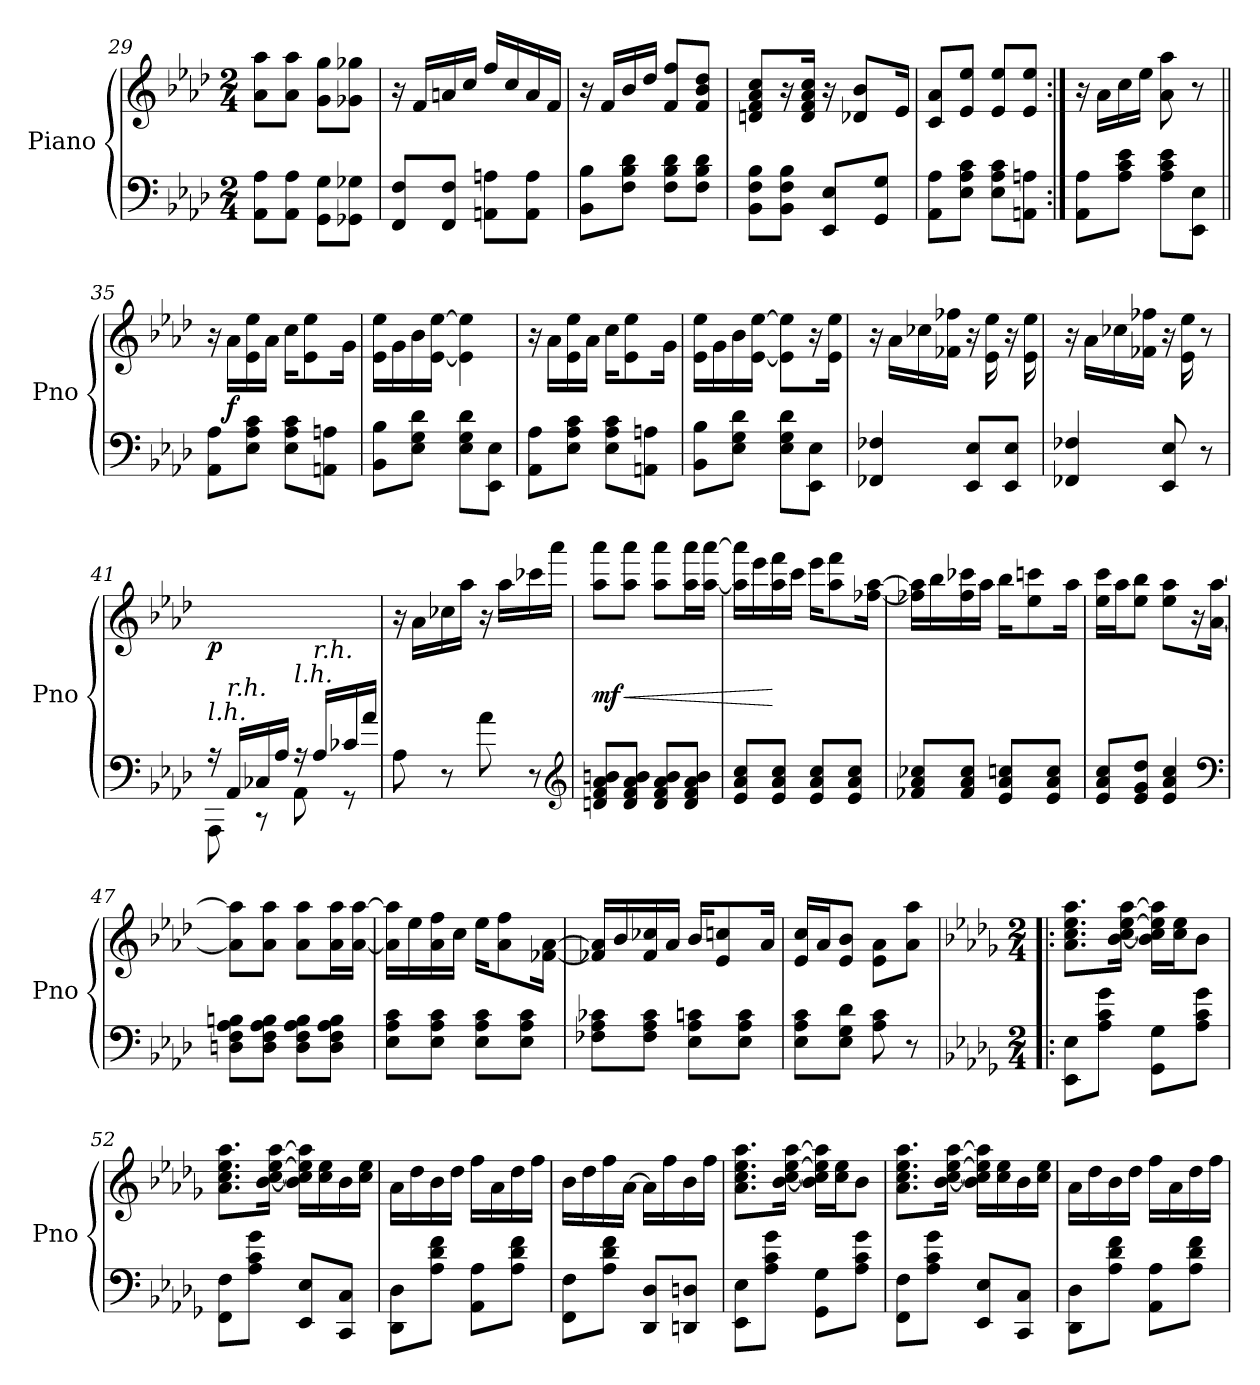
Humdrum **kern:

**kern	**kern	**dynam
*part1	*part1	*part1
*staff2	*staff1	*staff1/2
*I"Piano	*	*
*I'Pno	*	*
*clefF4	*clefG2	*
*k[b-e-a-d-]	*k[b-e-a-d-]	*
*M2/4	*M2/4	*
=29	=29	=29
8AA- 8A-L	8a- 8aa-L	.
8AA- 8A-J	8a- 8aa-J	.
8GG\ 8G\L	8g 8ggL	.
8GG-X\ 8G-X\J	8g-X 8gg-XJ	.
=30	=30	=30
8FF 8FL	16r	.
.	16fLL	.
8FF 8FJ	16an	.
.	16ccJJ	.
8AAn 8AnL	16ff/LL	.
.	16cc/	.
8AA 8AJ	16a/	.
.	16f/JJ	.
=31	=31	=31
8BB- 8B-L	16r	.
.	16fLL	.
8F 8B- 8d-J	16b-	.
.	16dd-JJ	.
8F 8B- 8d-L	8f/ 8ff/L	.
8F 8B- 8d-J	8f/ 8b-/ 8dd-/J	.
=32	=32	=32
8BB- 8F 8B-L	8dn 8f 8a- 8ccL	.
8BB- 8F 8B-J	16r	.
.	16d 16f 16a- 16ccJk	.
8EE- 8E-L	16r	.
.	8d-X 8b-L	.
8GG 8GJ	.	.
.	16e-Jk	.
=33	=33	=33
8AA- 8A-L	8c 8a-L	.
8E- 8A- 8cJ	8e- 8ee-J	.
8E- 8A- 8cL	8e- 8ee-L	.
8AAn 8AnJ	8e- 8ee-J	.
=34:|!	=34:|!	=34:|!
8AA- 8A-L	16r	.
.	16a-LL	.
8A- 8c 8e-J	16cc	.
.	16ee-JJ	.
8A- 8c 8e-L	8a- 8aa-	.
8EE- 8E-J	8r	.
=35||	=35||	=35||
8AA- 8A-L	16r	.
.	16a-\LL	f
8E- 8A- 8cJ	16e-\ 16ee-\	.
.	16a-\JJ	.
8E- 8A- 8cL	16cc\KL	.
.	8e-\ 8ee-\	.
8AAn 8AnJ	.	.
.	16g\Jk	.
=36	=36	=36
8BB- 8B-L	16e-\ 16ee-\LL	.
.	16g\	.
8E- 8G 8d-J	16b-\	.
.	[16e-\ [16ee-\JJ	.
8E- 8G 8d-L	4e-]\ 4ee-]\	.
8EE- 8E-J	.	.
=37	=37	=37
8AA- 8A-L	16r	.
.	16a-\LL	.
8E- 8A- 8cJ	16e-\ 16ee-\	.
.	16a-\JJ	.
8E- 8A- 8cL	16cc\KL	.
.	8e-\ 8ee-\	.
8AAn 8AnJ	.	.
.	16g\Jk	.
=38	=38	=38
8BB- 8B-L	16e-\ 16ee-\LL	.
.	16g\	.
8E- 8G 8d-J	16b-\	.
.	[16e-\ [16ee-\JJ	.
8E- 8G 8d-L	8e-]\ 8ee-]\L	.
8EE- 8E-J	16r	.
.	16e-\ 16ee-\Jk	.
=39	=39	=39
4FF-X 4F-X	16r	.
.	16a-LL	.
.	16cc-X	.
.	16f-X 16ff-XJJ	.
8EE- 8E-L	16r	.
.	16e-\ 16ee-\	.
8EE- 8E-J	16r	.
.	16e-\ 16ee-\	.
=40	=40	=40
4FF-X 4F-X	16r	.
.	16a-LL	.
.	16cc-X	.
.	16f-X 16ff-XJJ	.
8EE- 8E-	16r	.
.	16e-\ 16ee-\	.
8r	8r	.
=41	=41	=41
*^	*	*
!LO:TX:a:i:t=l.h.	!	!	!
16r	8AAA-	2ryy	p
!LO:TX:a:i:t=r.h.	!	!	!
16AA-LL	.	.	.
16C-X	8rCC	.	.
16A-JJ	.	.	.
!LO:TX:a:i:t=l.h.	!	!	!
16rA	8AA-	.	.
!LO:TX:a:i:t=r.h.	!	!	!
16A-LL	.	.	.
16c-X	8rGG	.	.
16a-JJ	.	.	.
*v	*v	*	*
=42	=42	=42
8A-	16r	.
.	16a-LL	.
8r	16cc-X	.
.	16aa-JJ	.
8a-	16r	.
.	16aa-LL	.
8r	16ccc-X	.
.	16aaa-JJ	.
*clefG2	*	*
=43	=43	=43
8dn 8f 8a- 8bnL	8aa- 8aaa-L	mf
8d 8f 8a- 8bJ	8aa- 8aaa-J	<
8d 8f 8a- 8bL	8aa- 8aaa-L	.
8d 8f 8a- 8bJ	16aa- 16aaa-L	.
.	[16aa- [16aaa-JJ	.
=44	=44	=44
8e- 8a- 8ccL	16aa-] 16aaa-]LL	.
.	16eee-	.
8e- 8a- 8ccJ	16aa- 16fff	[
.	16cccJJ	.
8e- 8a- 8ccL	16eee-KL	.
.	8aa- 8fff	.
8e- 8a- 8ccJ	.	.
.	[16ff-X [16aa-Jk	.
=45	=45	=45
8f-X 8a- 8cc-XL	16ff-X] 16aa-]LL	.
.	16bb-	.
8f- 8a- 8cc-J	16ff- 16ccc-X	.
.	16aa-JJ	.
8e- 8a- 8ccnL	16bb-KL	.
.	8ee- 8cccn	.
8e- 8a- 8ccJ	.	.
.	16aa-Jk	.
=46	=46	=46
8e- 8a- 8ccL	16ee- 16cccLL	.
.	16aa-J	.
8e- 8g 8dd-J	8ee- 8bb-J	.
4e- 4a- 4cc	8ee- 8aa-L	.
.	16r	.
.	[16a- [16aa-Jk	.
*clefF4	*	*
=47	=47	=47
8Dn 8F 8A- 8BnL	8a-] 8aa-]L	.
8D 8F 8A- 8BJ	8a- 8aa-J	.
8D 8F 8A- 8BL	8a- 8aa-L	.
8D 8F 8A- 8BJ	16a- 16aa-L	.
.	[16a- [16aa-JJ	.
=48	=48	=48
8E- 8A- 8cL	16a-] 16aa-]LL	.
.	16ee-	.
8E- 8A- 8cJ	16a- 16ff	.
.	16ccJJ	.
8E- 8A- 8cL	16ee-KL	.
.	8a- 8ff	.
8E- 8A- 8cJ	.	.
.	[16f-X [16a-Jk	.
=49	=49	=49
8F-X 8A- 8c-XL	16f-X] 16a-]LL	.
.	16b-	.
8F- 8A- 8c-J	16f- 16cc-X	.
.	16a-JJ	.
8E- 8A- 8cnL	16b-KL	.
.	8e- 8ccn	.
8E- 8A- 8cJ	.	.
.	16a-Jk	.
=50	=50	=50
8E- 8A- 8cL	16e- 16ccLL	.
.	16a-J	.
8E- 8G 8d-J	8e- 8b-J	.
8A- 8c	8e- 8a-L	.
8r	8a- 8aa-J	.
=51!|:	=51!|:	=51!|:
*k[b-e-a-d-g-]	*k[b-e-a-d-g-]	*
*M2/4	*M2/4	*
8EE- 8E-L	8.a- 8.cc 8.ee- 8.aa-L	.
8A- 8c 8g-J	.	.
.	[16b- [16cc [16ee- [16aa-Jk	.
8GG- 8G-L	16b-] 16cc] 16ee-] 16aa-]LL	.
.	16cc 16ee-J	.
8A- 8c 8g-J	8b-J	.
=52	=52	=52
8FF 8FL	8.a- 8.cc 8.ee- 8.aa-L	.
8A- 8c 8g-J	.	.
.	[16b- [16cc [16ee- [16aa-Jk	.
8EE- 8E-L	16b-] 16cc] 16ee-] 16aa-]LL	.
.	16cc 16ee-	.
8CC 8CJ	16b-	.
.	16cc 16ee-JJ	.
=53	=53	=53
8DD- 8D-L	16a-LL	.
.	16dd-	.
8A- 8d- 8fJ	16b-	.
.	16dd-JJ	.
8AA- 8A-L	16ffLL	.
.	16a-	.
8A- 8d- 8fJ	16dd-	.
.	16ffJJ	.
=54	=54	=54
8FF 8FL	16b-LL	.
.	16dd-	.
8A- 8d- 8fJ	16ff	.
.	[16a-JJ	.
8DD- 8D-L	16a-LL]	.
.	16ff	.
8DDn 8DnJ	16b-	.
.	16ffJJ	.
=55	=55	=55
8EE- 8E-L	8.a- 8.cc 8.ee- 8.aa-L	.
8A- 8c 8g-J	.	.
.	[16b- [16cc [16ee- [16aa-Jk	.
8GG- 8G-L	16b-] 16cc] 16ee-] 16aa-]LL	.
.	16cc 16ee-J	.
8A- 8c 8g-J	8b-J	.
=56	=56	=56
8FF 8FL	8.a- 8.cc 8.ee- 8.aa-L	.
8A- 8c 8g-J	.	.
.	[16b- [16cc [16ee- [16aa-Jk	.
8EE- 8E-L	16b-] 16cc] 16ee-] 16aa-]LL	.
.	16cc 16ee-	.
8CC 8CJ	16b-	.
.	16cc 16ee-JJ	.
=57	=57	=57
8DD- 8D-L	16a-LL	.
.	16dd-	.
8A- 8d- 8fJ	16b-	.
.	16dd-JJ	.
8AA- 8A-L	16ffLL	.
.	16a-	.
8A- 8d- 8fJ	16dd-	.
.	16ffJJ	.
=	=	=
*-	*-	*-
